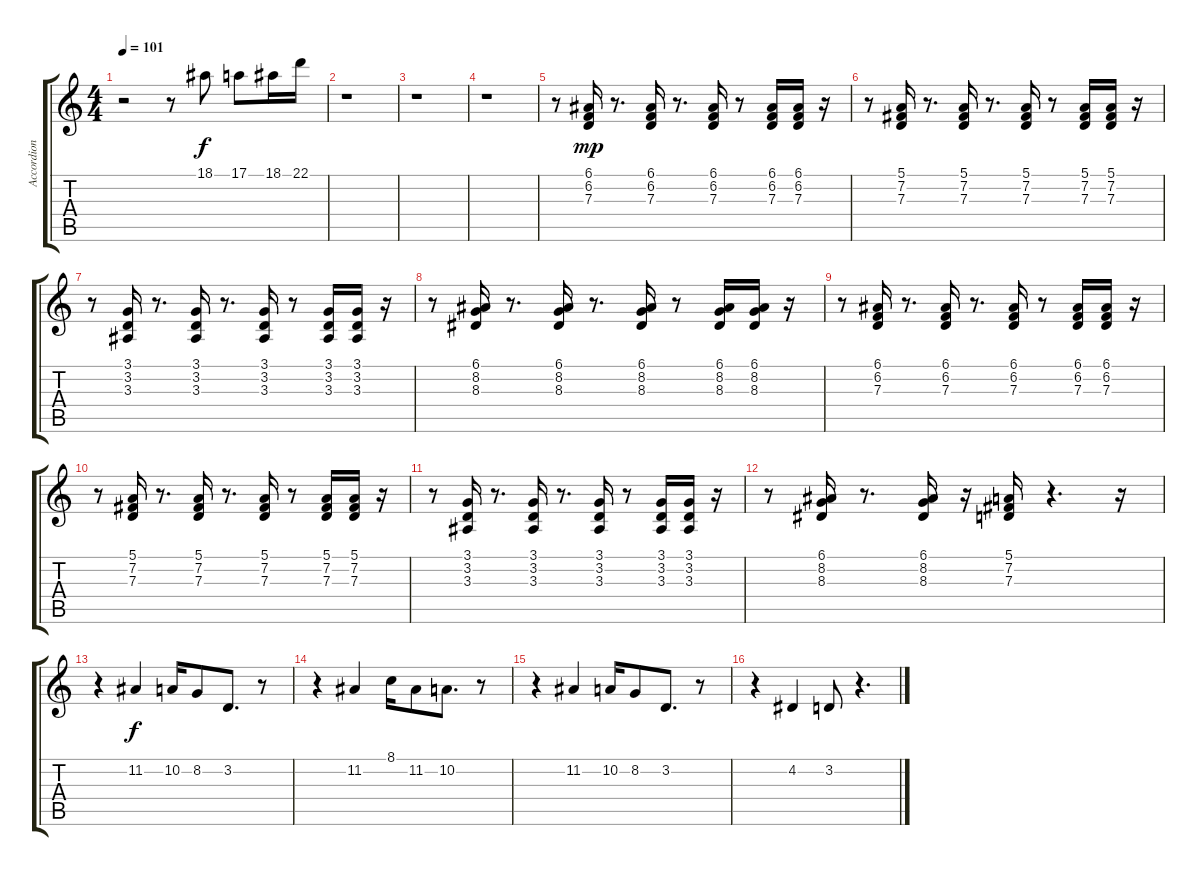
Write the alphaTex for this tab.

\track ("Accordion" "Accordion") {instrument accordion}
\staff {score tabs}
\tuning (E4 B3 G3 D3 A2 E2) {hide}
\ts (4 4)
\tempo 101
\clef g2
\ks c
r.2{dy f} r.8 18.1.8 17.1.8 18.1.16 22.1.16 |
r.1 |
r.1 |
r.1 |
r.8 (6.1 6.2 7.3).16{dy mp} r.8{d} (6.1 6.2 7.3).16 r.8{d} (6.1 6.2 7.3).16 r.8 (6.1 6.2 7.3).16 (6.1 6.2 7.3).16 r.16 |
r.8 (5.1 7.2 7.3).16 r.8{d} (5.1 7.2 7.3).16 r.8{d} (5.1 7.2 7.3).16 r.8 (5.1 7.2 7.3).16 (5.1 7.2 7.3).16 r.16 |
r.8 (3.1 3.2 3.3).16 r.8{d} (3.1 3.2 3.3).16 r.8{d} (3.1 3.2 3.3).16 r.8 (3.1 3.2 3.3).16 (3.1 3.2 3.3).16 r.16 |
r.8 (6.1 8.2 8.3).16 r.8{d} (6.1 8.2 8.3).16 r.8{d} (6.1 8.2 8.3).16 r.8 (6.1 8.2 8.3).16 (6.1 8.2 8.3).16 r.16 |
r.8 (6.1 6.2 7.3).16 r.8{d} (6.1 6.2 7.3).16 r.8{d} (6.1 6.2 7.3).16 r.8 (6.1 6.2 7.3).16 (6.1 6.2 7.3).16 r.16 |
r.8 (5.1 7.2 7.3).16 r.8{d} (5.1 7.2 7.3).16 r.8{d} (5.1 7.2 7.3).16 r.8 (5.1 7.2 7.3).16 (5.1 7.2 7.3).16 r.16 |
r.8 (3.1 3.2 3.3).16 r.8{d} (3.1 3.2 3.3).16 r.8{d} (3.1 3.2 3.3).16 r.8 (3.1 3.2 3.3).16 (3.1 3.2 3.3).16 r.16 |
r.8 (6.1 8.2 8.3).16 r.8{d} (6.1 8.2 8.3).16 r.16 (5.1 7.2 7.3).16 r.4{d} r.16 |
r.4 11.2.4{dy f} 10.2.16 8.2.8 3.2.8{d} r.8 |
r.4 11.2.4 8.1.16 11.2.8 10.2.8{d} r.8 |
r.4 11.2.4 10.2.16 8.2.8 3.2.8{d} r.8 |
r.4 4.2.4 3.2.8 r.4{d}
